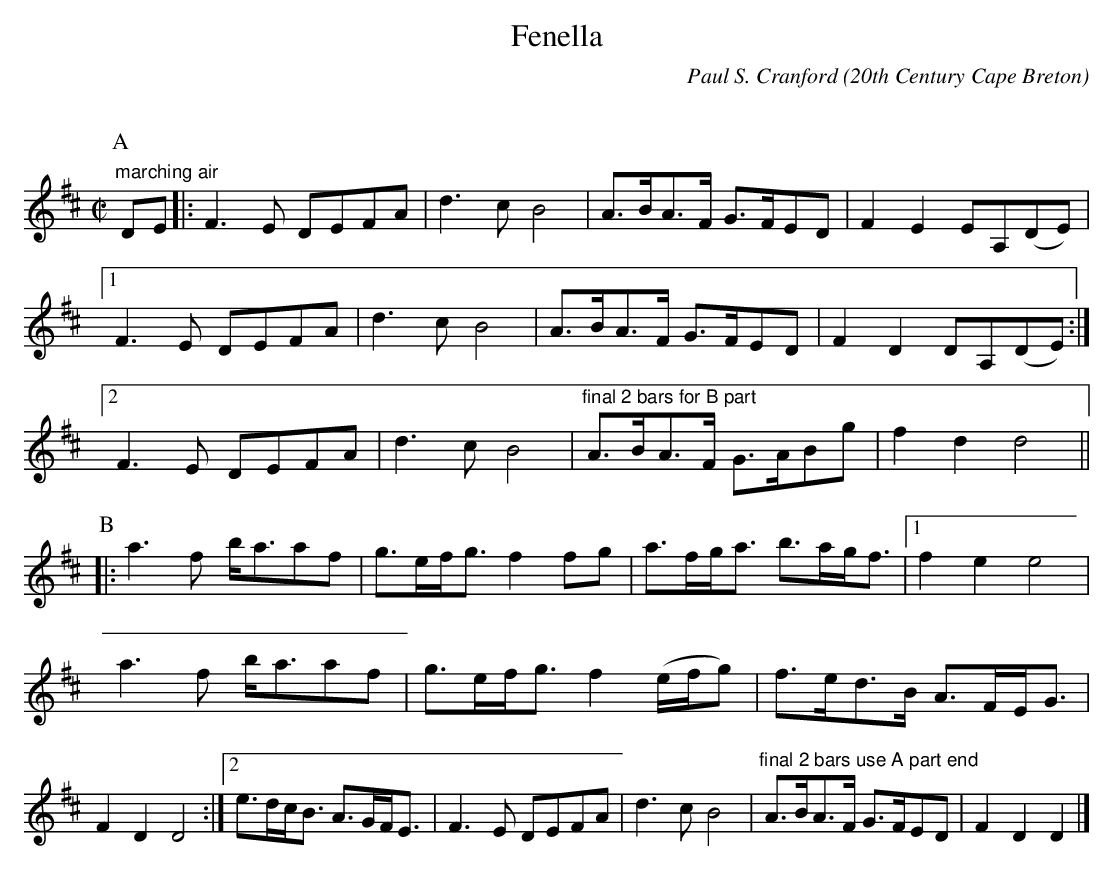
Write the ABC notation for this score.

X:1
T:Fenella
C:Paul S. Cranford
O:20th Century Cape Breton
Q:196
L:1/8
M:C|
K:D
P:A
"marching air" DE|:F2>E2 DEFA|d2>c2 B4|A>BA>F G>FED|F2E2 EA,(DE)|!
[1F2>E2 DEFA|d2>c2B4|A>BA>F G>FED|F2D2 DA,(DE):|!
[2F2>E2 DEFA|d2>c2B4|"final 2 bars for B part"A>BA>F G>ABg|f2d2 d4||!
P:B
|: a2>f2 b<aaf|g>ef<g f2fg|a>fg<a b>ag<f|[1 f2e2e4|!
a2>f2 b<aaf|g>ef<g f2(e/f/g)|f>ed>B A>FE<G|F2D2 D4:|
[2 e>dc<B A>GF<E|F2>E2 DEFA|d2>c2B4|"final 2 bars use A part end"A>BA>F
G>FED|F2D2 D2|]!
